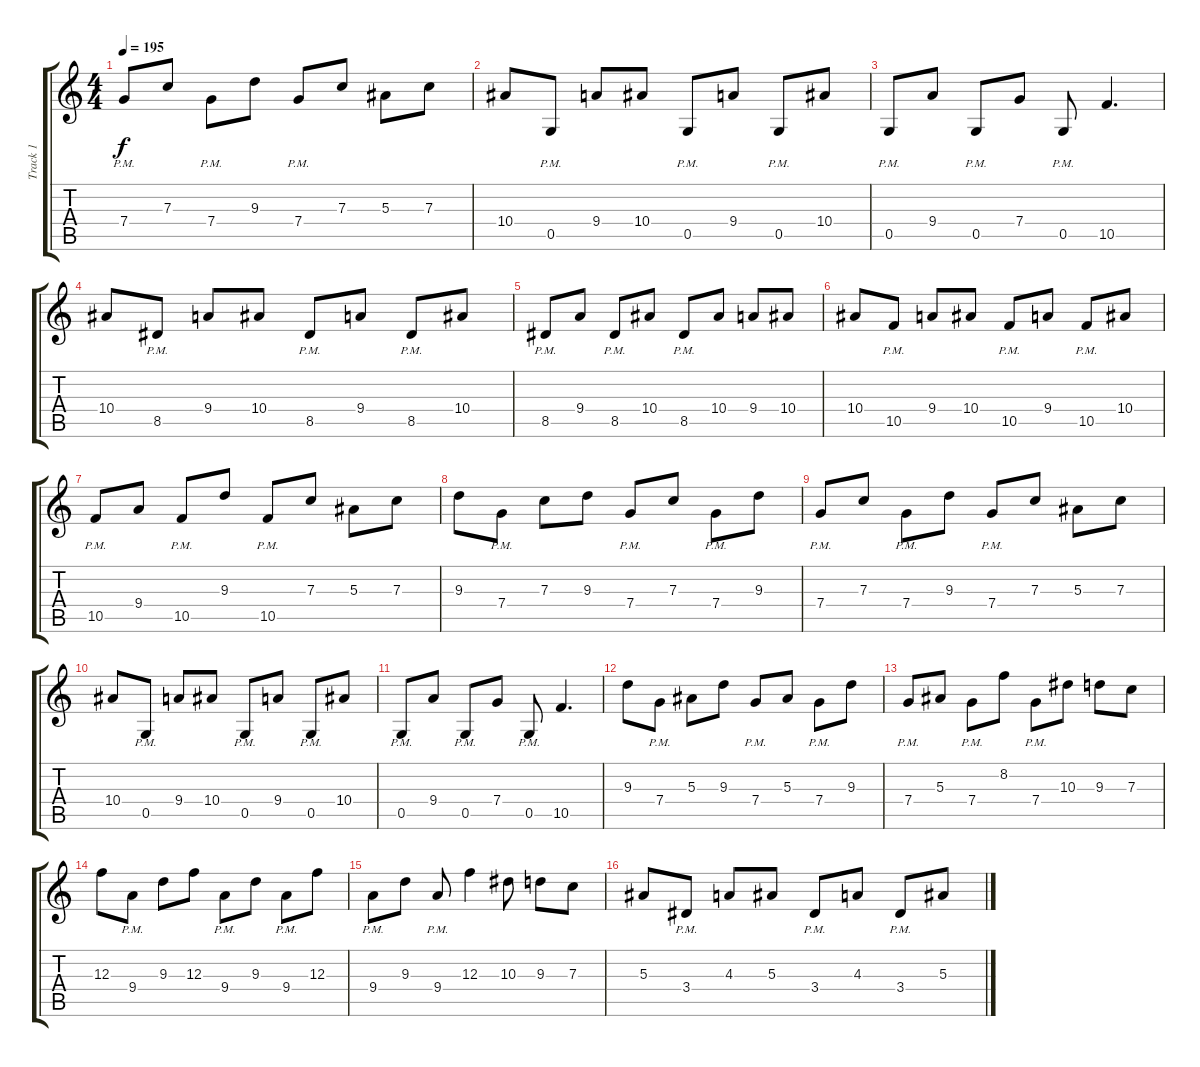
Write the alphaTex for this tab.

\track ("Track 1" "Track 1") {instrument distortionguitar}
\staff {score tabs}
\tuning (D4 A3 F3 C3 G2 D2) {hide}
\ts (4 4)
\tempo 195
\clef g2
\ks c
7.4{pm}.8{dy f} 7.3.8 7.4{pm}.8 9.3.8 7.4{pm}.8 7.3.8 5.3.8 7.3.8 |
10.4.8 0.5{pm}.8 9.4.8 10.4.8 0.5{pm}.8 9.4.8 0.5{pm}.8 10.4.8 |
0.5{pm}.8 9.4.8 0.5{pm}.8 7.4.8 0.5{pm}.8 10.5.4{d} |
10.4.8 8.5{pm}.8 9.4.8 10.4.8 8.5{pm}.8 9.4.8 8.5{pm}.8 10.4.8 |
8.5{pm}.8 9.4.8 8.5{pm}.8 10.4.8 8.5{pm}.8 10.4.8 9.4.8 10.4.8 |
10.4.8 10.5{pm}.8 9.4.8 10.4.8 10.5{pm}.8 9.4.8 10.5{pm}.8 10.4.8 |
10.5{pm}.8 9.4.8 10.5{pm}.8 9.3.8 10.5{pm}.8 7.3.8 5.3.8 7.3.8 |
9.3.8 7.4{pm}.8 7.3.8 9.3.8 7.4{pm}.8 7.3.8 7.4{pm}.8 9.3.8 |
7.4{pm}.8 7.3.8 7.4{pm}.8 9.3.8 7.4{pm}.8 7.3.8 5.3.8 7.3.8 |
10.4.8 0.5{pm}.8 9.4.8 10.4.8 0.5{pm}.8 9.4.8 0.5{pm}.8 10.4.8 |
0.5{pm}.8 9.4.8 0.5{pm}.8 7.4.8 0.5{pm}.8 10.5.4{d} |
9.3.8 7.4{pm}.8 5.3.8 9.3.8 7.4{pm}.8 5.3.8 7.4{pm}.8 9.3.8 |
7.4{pm}.8 5.3.8 7.4{pm}.8 8.2.8 7.4{pm}.8 10.3.8 9.3.8 7.3.8 |
12.3.8 9.4{pm}.8 9.3.8 12.3.8 9.4{pm}.8 9.3.8 9.4{pm}.8 12.3.8 |
9.4{pm}.8 9.3.8 9.4{pm}.8 12.3.4 10.3.8 9.3.8 7.3.8 |
5.3.8 3.4{pm}.8 4.3.8 5.3.8 3.4{pm}.8 4.3.8 3.4{pm}.8 5.3.8
